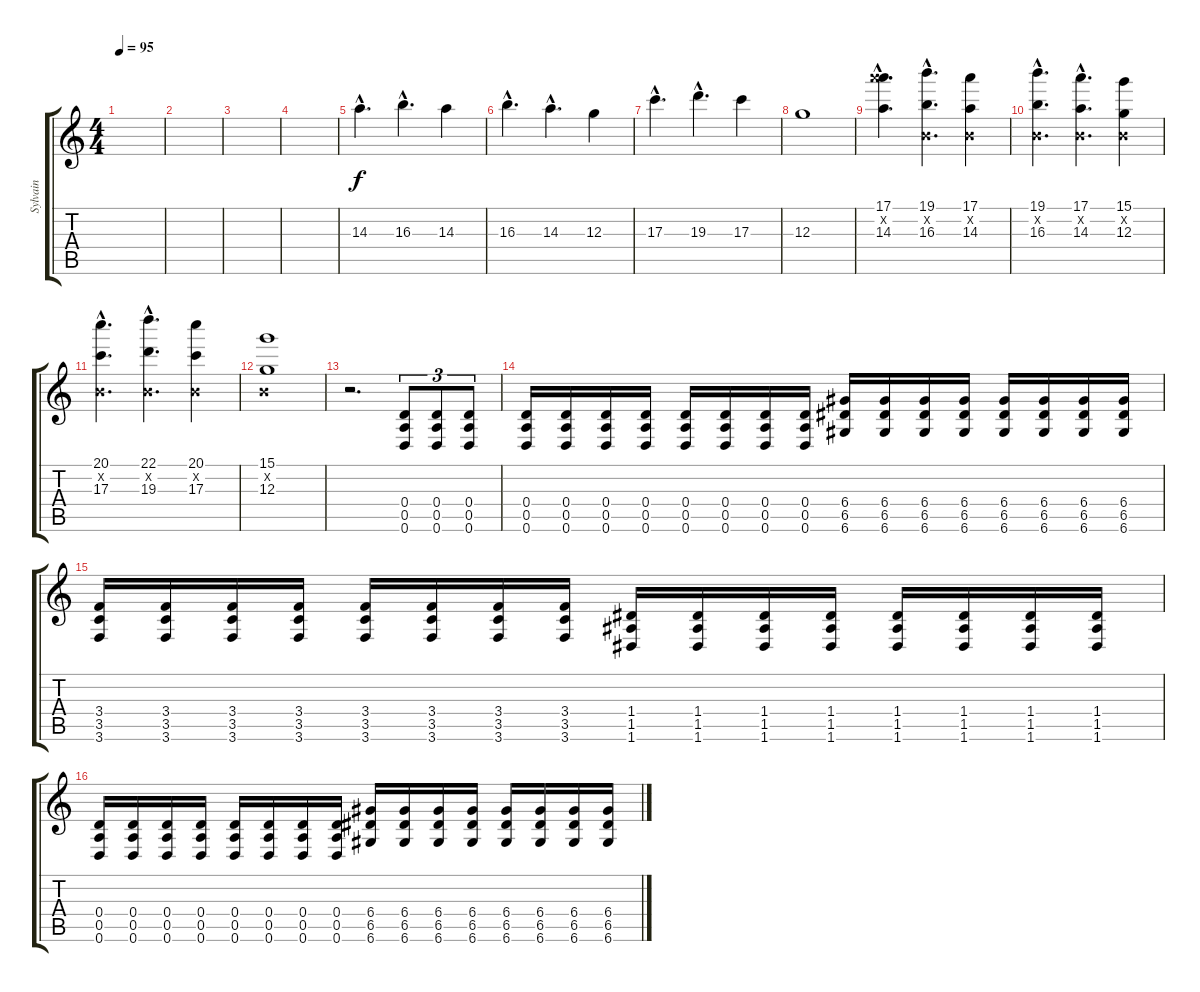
\track ("Sylvain" "Sylvain") {instrument distortionguitar}
\staff {score tabs}
\tuning (E4 B3 G3 D3 A2 D2) {hide}
\ts (4 4)
\tempo 95
\clef g2
\ks c
|
|
|
|
14.3{hac}.4{d volume 15} 16.3{hac}.4{d} 14.3.4 |
16.3{hac}.4{d} 14.3{hac}.4{d} 12.3.4 |
17.3{hac}.4{d} 19.3{hac}.4{d} 17.3.4 |
12.3.1 |
(17.1{hac} 22.2{hac x} 14.3{hac}).4{d volume 15} (19.1{hac} 0.2{hac x} 16.3{hac}).4{d} (17.1 0.2{x} 14.3).4 |
(19.1{hac} 0.2{hac x} 16.3{hac}).4{d} (17.1{hac} 0.2{hac x} 14.3{hac}).4{d} (15.1 0.2{x} 12.3).4 |
(20.1{hac} 0.2{hac x} 17.3{hac}).4{d} (22.1{hac} 0.2{hac x} 19.3{hac}).4{d} (20.1 0.2{x} 17.3).4 |
(15.1 0.2{x} 12.3).1 |
r.2{d} (0.4 0.5 0.6).8{tu (3 2)} (0.4 0.5 0.6).8{tu (3 2)} (0.4 0.5 0.6).8{tu (3 2)} |
(0.4 0.5 0.6).16{volume 13} (0.4 0.5 0.6).16 (0.4 0.5 0.6).16 (0.4 0.5 0.6).16 (0.4 0.5 0.6).16 (0.4 0.5 0.6).16 (0.4 0.5 0.6).16 (0.4 0.5 0.6).16 (6.4 6.5 6.6).16 (6.4 6.5 6.6).16 (6.4 6.5 6.6).16 (6.4 6.5 6.6).16 (6.4 6.5 6.6).16 (6.4 6.5 6.6).16 (6.4 6.5 6.6).16 (6.4 6.5 6.6).16 |
(3.4 3.5 3.6).16 (3.4 3.5 3.6).16 (3.4 3.5 3.6).16 (3.4 3.5 3.6).16 (3.4 3.5 3.6).16 (3.4 3.5 3.6).16 (3.4 3.5 3.6).16 (3.4 3.5 3.6).16 (1.4 1.5 1.6).16 (1.4 1.5 1.6).16 (1.4 1.5 1.6).16 (1.4 1.5 1.6).16 (1.4 1.5 1.6).16 (1.4 1.5 1.6).16 (1.4 1.5 1.6).16 (1.4 1.5 1.6).16 |
(0.4 0.5 0.6).16 (0.4 0.5 0.6).16 (0.4 0.5 0.6).16 (0.4 0.5 0.6).16 (0.4 0.5 0.6).16 (0.4 0.5 0.6).16 (0.4 0.5 0.6).16 (0.4 0.5 0.6).16 (6.4 6.5 6.6).16 (6.4 6.5 6.6).16 (6.4 6.5 6.6).16 (6.4 6.5 6.6).16 (6.4 6.5 6.6).16 (6.4 6.5 6.6).16 (6.4 6.5 6.6).16 (6.4 6.5 6.6).16
